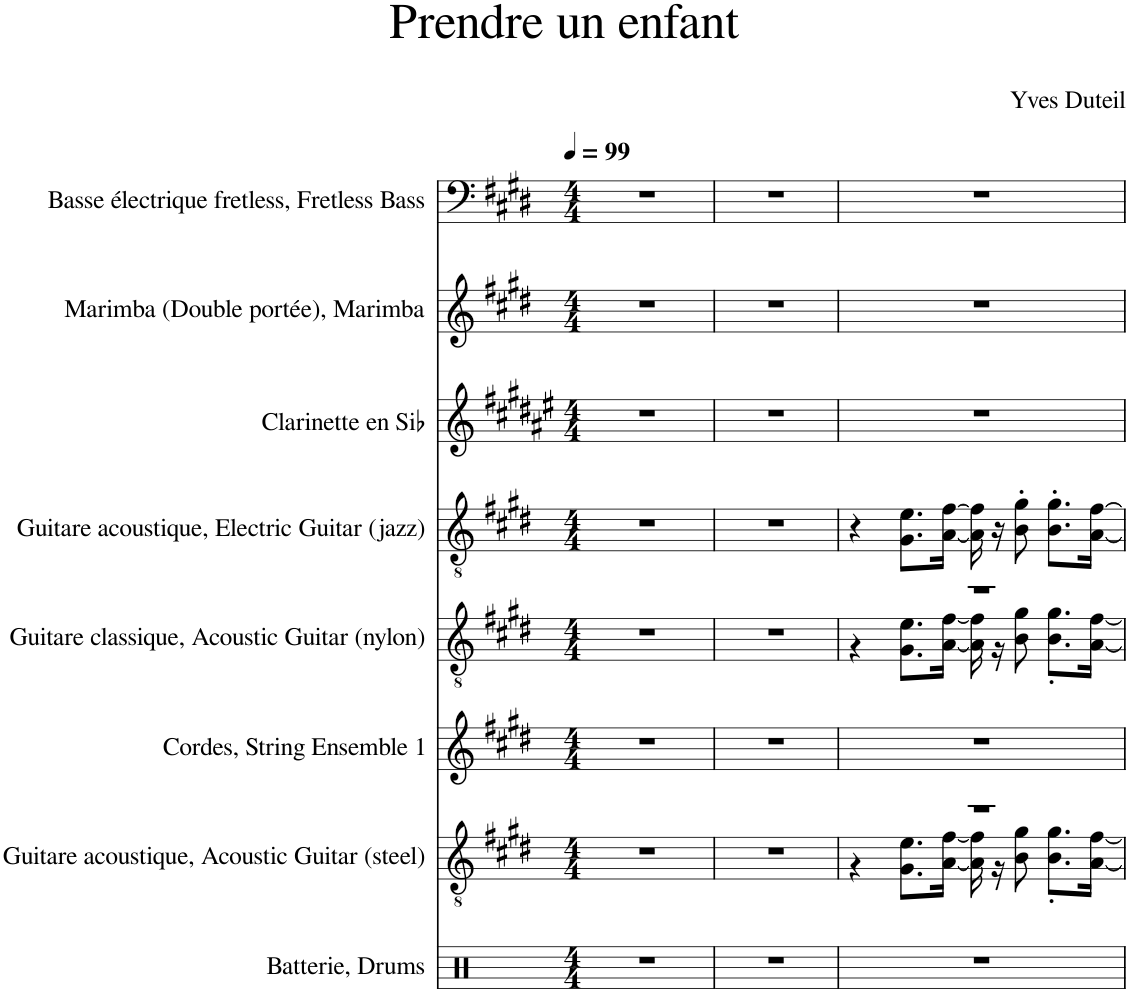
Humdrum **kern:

**kern	**kern	**kern	**kern	**kern	**kern	**kern	**kern
*part8	*part7	*part6	*part5	*part4	*part3	*part2	*part1
*staff8	*staff7	*staff6	*staff5	*staff4	*staff3	*staff2	*staff1
*I"Batterie, Drums	*I"Guitare acoustique, Acoustic Guitar (steel)	*I"Cordes, String Ensemble 1	*I"Guitare classique, Acoustic Guitar (nylon)	*I"Guitare acoustique, Electric Guitar (jazz)	*I"Clarinette en Sib	*I"Marimba (Double portée), Marimba	*I"Basse électrique fretless, Fretless Bass
*I'Bat.	*I'Guit.	*I'St.	*I'Guit.	*I'Guit.	*I'Clar. Sib	*I'Mrm.	*I'B. él. Frtl.
*clefX	*clefGv2	*clefG2	*clefGv2	*clefGv2	*clefG2	*clefG2	*clefF4
*	*	*	*	*	*Trd1c2	*	*Trd7c12
*k[]	*k[f#c#g#d#]	*k[f#c#g#d#]	*k[f#c#g#d#]	*k[f#c#g#d#]	*k[f#c#g#d#a#e#]	*k[f#c#g#d#]	*k[f#c#g#d#]
*M4/4	*M4/4	*M4/4	*M4/4	*M4/4	*M4/4	*M4/4	*M4/4
*MM99	*MM99	*MM99	*MM99	*MM99	*MM99	*MM99	*MM99
=1	=1	=1	=1	=1	=1	=1	=1
1r	1r	1r	1r	1r	1r	1r	1r
=2	=2	=2	=2	=2	=2	=2	=2
1r	1r	1r	1r	1r	1r	1r	1r
=3	=3	=3	=3	=3	=3	=3	=3
*	*^	*	*^	*	*	*	*
1r	1r	4r	1r	1r	4r	4r	1r	1r	1r
.	.	8.G#\ 8.e\L	.	.	8.G#\ 8.e\L	8.G#\ 8.e\L	.	.	.
.	.	[16A\ [16f#\Jk	.	.	[16A\ [16f#\Jk	[16A\ [16f#\Jk	.	.	.
.	.	16A\] 16f#\]	.	.	16A\] 16f#\]	16A\] 16f#\]	.	.	.
.	.	16r	.	.	16r	16r	.	.	.
.	.	8B\ 8g#\	.	.	8B\ 8g#\	8B\' 8g#\'	.	.	.
.	.	8.B\' 8.g#\'L	.	.	8.B\' 8.g#\'L	8.B\' 8.g#\'L	.	.	.
.	.	[16A\ [16f#\Jk	.	.	[16A\ [16f#\Jk	[16A\ [16f#\Jk	.	.	.
*	*v	*v	*	*v	*v	*	*	*	*
=	=	=	=	=	=	=	=
*-	*-	*-	*-	*-	*-	*-	*-
